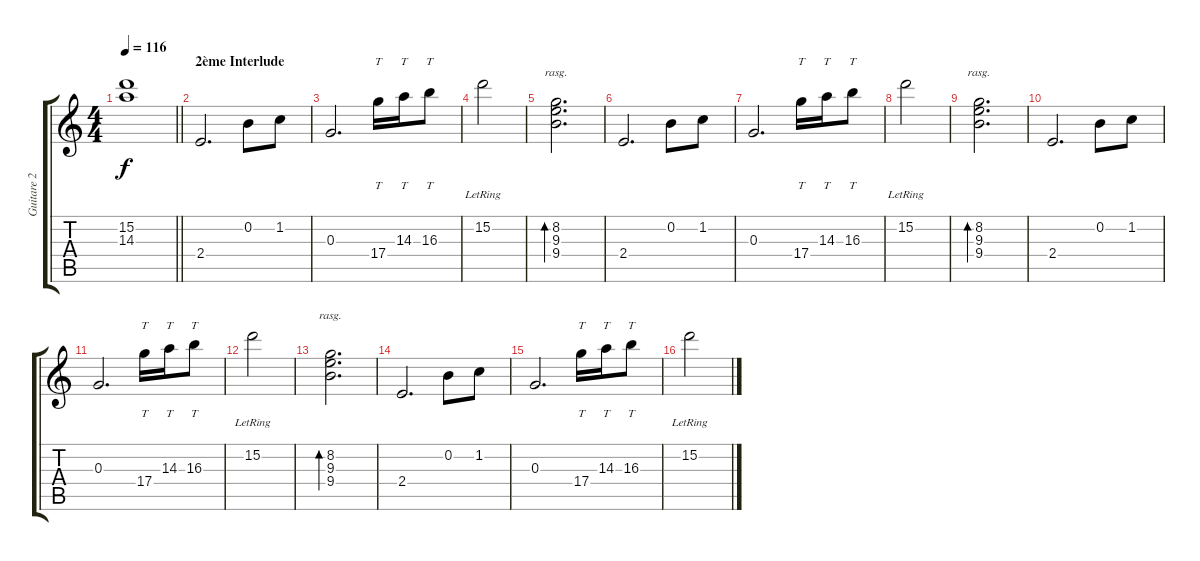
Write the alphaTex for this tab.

\track ("Guitare 2 " "Guitare 2 ") {instrument distortionguitar}
\staff {score tabs}
\tuning (E4 B3 G3 D3 A2 E2) {hide}
\ts (4 4)
\tempo 116
\clef g2
\barLineRight lightlight
\ks c
(15.2{t} 14.3{t}).1{dy f} |
\section ("" "2ème Interlude")
2.4.2{d instrument acousticguitarsteel} 0.2.8 1.2.8 |
0.3.2{d} 17.4.16{tt} 14.3.16{tt} 16.3.8{tt} |
15.2{lr}.2 |
(8.2 9.3 9.4).2{d bd 240 rasg ii} |
2.4.2{d instrument acousticguitarsteel} 0.2.8 1.2.8 |
0.3.2{d} 17.4.16{tt} 14.3.16{tt} 16.3.8{tt} |
15.2{lr}.2 |
(8.2 9.3 9.4).2{d bd 240 rasg ii} |
2.4.2{d instrument acousticguitarsteel} 0.2.8 1.2.8 |
0.3.2{d} 17.4.16{tt} 14.3.16{tt} 16.3.8{tt} |
15.2{lr}.2 |
(8.2 9.3 9.4).2{d bd 240 rasg ii} |
2.4.2{d instrument acousticguitarsteel} 0.2.8 1.2.8 |
0.3.2{d} 17.4.16{tt} 14.3.16{tt} 16.3.8{tt} |
15.2{lr}.2
